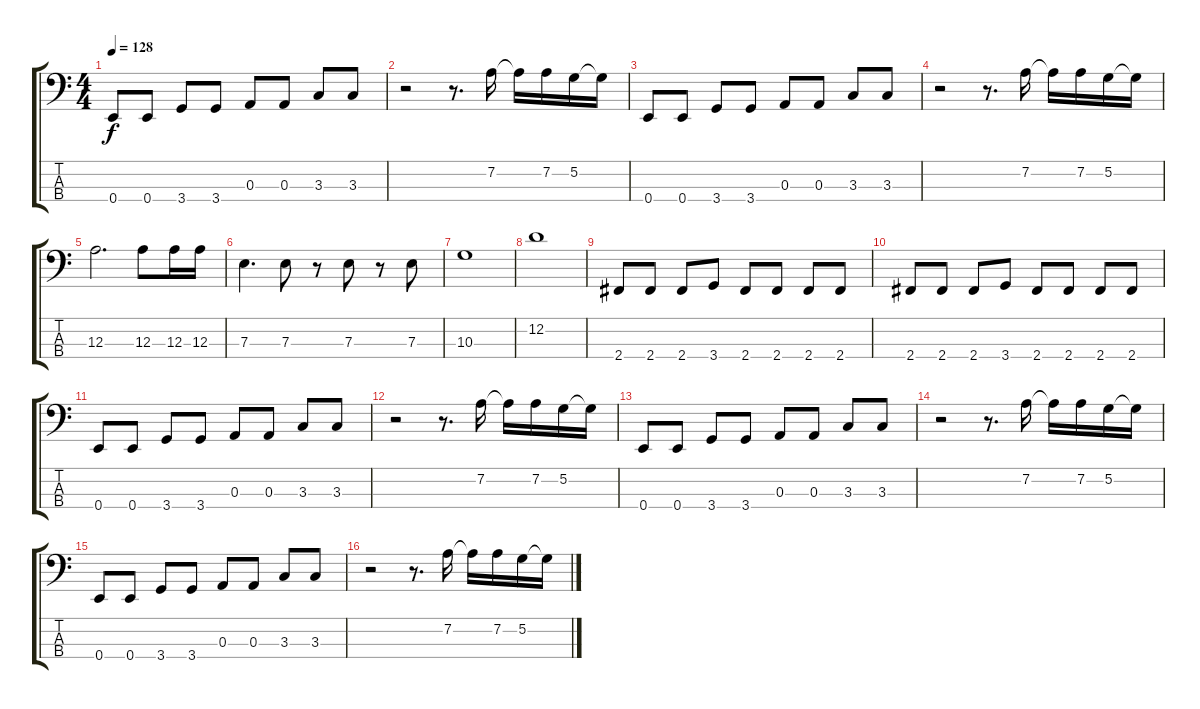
\track "" {instrument electricbassfinger}
\staff {score tabs}
\tuning (G2 D2 A1 E1) {hide}
\ts (4 4)
\tempo 128
\clef f4
\ks c
0.4.8{dy f} 0.4.8 3.4.8 3.4.8 0.3.8 0.3.8 3.3.8 3.3.8 |
r.2 r.8{d} 7.2.16 7.2{t}.16 7.2.16 5.2.16 5.2{t}.16 |
0.4.8 0.4.8 3.4.8 3.4.8 0.3.8 0.3.8 3.3.8 3.3.8 |
r.2 r.8{d} 7.2.16 7.2{t}.16 7.2.16 5.2.16 5.2{t}.16 |
12.3.2{d} 12.3.8 12.3.16 12.3.16 |
7.3.4{d} 7.3.8 r.8 7.3.8 r.8 7.3.8 |
10.3.1 |
12.2.1 |
2.4.8 2.4.8 2.4.8 3.4.8 2.4.8 2.4.8 2.4.8 2.4.8 |
2.4.8 2.4.8 2.4.8 3.4.8 2.4.8 2.4.8 2.4.8 2.4.8 |
0.4.8 0.4.8 3.4.8 3.4.8 0.3.8 0.3.8 3.3.8 3.3.8 |
r.2 r.8{d} 7.2.16 7.2{t}.16 7.2.16 5.2.16 5.2{t}.16 |
0.4.8 0.4.8 3.4.8 3.4.8 0.3.8 0.3.8 3.3.8 3.3.8 |
r.2 r.8{d} 7.2.16 7.2{t}.16 7.2.16 5.2.16 5.2{t}.16 |
0.4.8 0.4.8 3.4.8 3.4.8 0.3.8 0.3.8 3.3.8 3.3.8 |
r.2 r.8{d} 7.2.16 7.2{t}.16 7.2.16 5.2.16 5.2{t}.16
